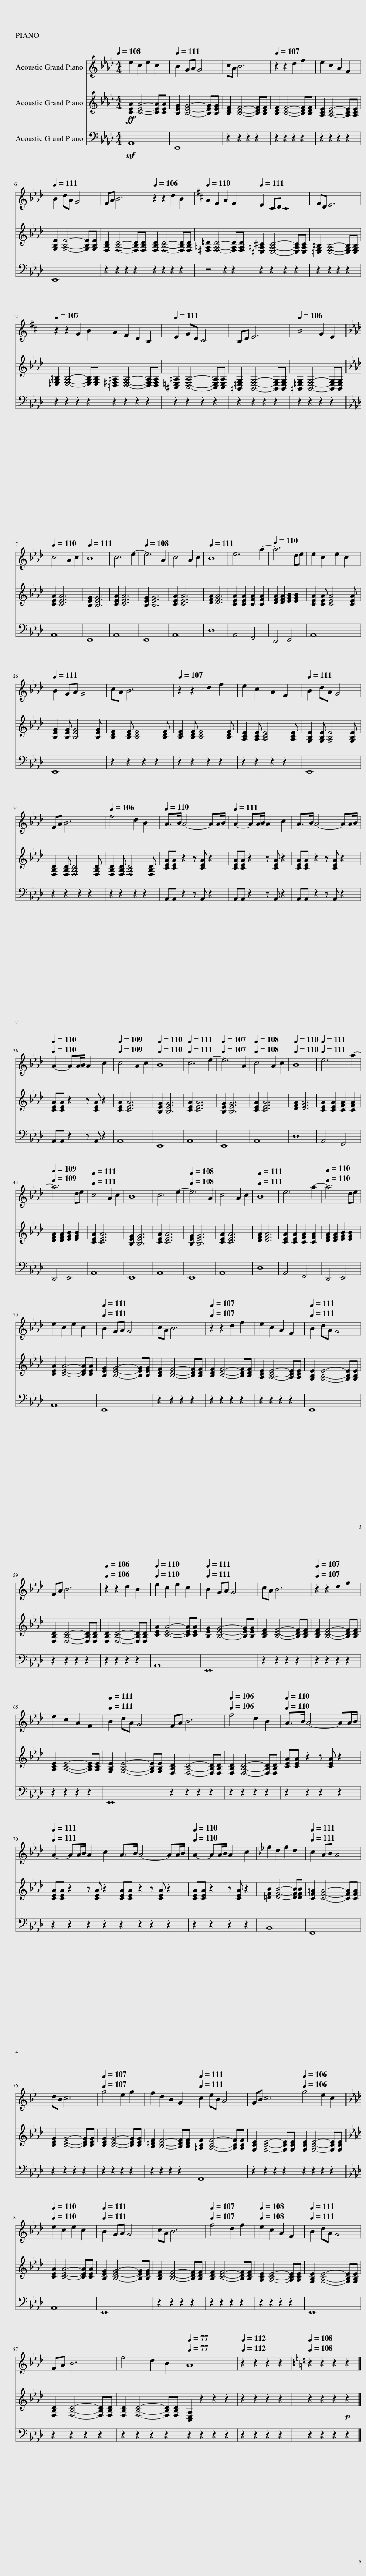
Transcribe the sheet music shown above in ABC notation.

X:1
%%score 1 2 3
L:1/8
Q:1/4=108
M:4/4
I:linebreak $
K:Ab
V:1 treble
V:2 treble
V:3 bass
V:1
 e2 c2 e2 c2 |[Q:1/4=111] B2 GA G4 | cA B6 |[Q:1/4=107] z2 z2 d2 f2 | e2 c2 A2 F2 |$ %5
[Q:1/4=111] B2 dA G4 | FA B6 |[Q:1/4=106] z2 z2 d2 B2 |[K:D][Q:1/4=110] A2 F2 A2 F2 |[Q:1/4=111] E2 CD C4 | %10
 FD E6 |$[Q:1/4=107] z2 z2 G2 B2 | A2 F2 D2 B,2 |[Q:1/4=111] E2 GD C4 | B,D E6 | %15
[Q:1/4=106] B4 G2 E2 ||$[K:Ab][Q:1/4=110] c4 A2 c2 |[Q:1/4=111] B8 | c6 e2- |[Q:1/4=108] e6 A2 | %20
 c4 A2 c2 |[Q:1/4=111] B8 | e6 a2- |[Q:1/4=110] a6 de | e2 c2 e2 c2 |$ %25
[Q:1/4=111] B2 GA G4 | cA B6 |[Q:1/4=107] z2 z2 d2 f2 | e2 c2 A2 F2 |[Q:1/4=111] B2 dA G4 |$ %30
 FA B6 |[Q:1/4=106] f4 d2 B2 |[Q:1/4=110] A>B A4- AA/B/ |[Q:1/4=111] A2- AA/B/ A2 c2 | A>B A4- AA/B/ |$ %35
[Q:1/4=110][Q:1/4=110] A2- AA/B/ A2 c2 |[Q:1/4=109][Q:1/4=109] c4 A2 c2 |[Q:1/4=110][Q:1/4=110] B8 |[Q:1/4=111][Q:1/4=111] c6 e2- |[Q:1/4=107][Q:1/4=107] e6 A2 | %40
[Q:1/4=108][Q:1/4=108] c4 A2 c2 |[Q:1/4=110][Q:1/4=110] B8 |[Q:1/4=111][Q:1/4=111] e6 a2- |$[Q:1/4=109][Q:1/4=109] a6 de |[Q:1/4=111][Q:1/4=111] c4 A2 c2 | %45
 B8 | c6 e2- |[Q:1/4=108][Q:1/4=108] e6 A2 | c4 A2 c2 |[Q:1/4=111][Q:1/4=111] B8 | %50
 e6 a2- |[Q:1/4=110][Q:1/4=110] a6 de |$ e2 c2 e2 c2 |[Q:1/4=111][Q:1/4=111] B2 GA G4 | cA B6 | %55
[Q:1/4=107][Q:1/4=107] z2 z2 d2 f2 | e2 c2 A2 F2 |[Q:1/4=111][Q:1/4=111] B2 dA G4 |$ FA B6 |[Q:1/4=106][Q:1/4=106] z2 z2 d2 B2 | %60
[Q:1/4=110][Q:1/4=110] e2 c2 e2 c2 |[Q:1/4=111][Q:1/4=111] B2 GA G4 | cA B6 |[Q:1/4=107][Q:1/4=107] z2 z2 d2 f2 |$ e2 c2 A2 F2 | %65
[Q:1/4=111][Q:1/4=111] B2 dA G4 | FA B6 |[Q:1/4=106][Q:1/4=106] f4 d2 B2 |[Q:1/4=110][Q:1/4=110] A>B A4- AA/B/ |$[Q:1/4=111][Q:1/4=111] A2- AA/B/ A2 c2 | %70
 A>B A4- AA/B/ |[Q:1/4=110][Q:1/4=110] A2- AA/B/ A2 c2 |[K:Bb] f2 d2 f2 d2 |[Q:1/4=111][Q:1/4=111] c2 AB A4 |$ dB c6 | %75
[Q:1/4=107][Q:1/4=107] g4 e2 g2 | f2 d2 B2 G2 |[Q:1/4=111][Q:1/4=111] c2 eB A4 | GB c6 |[Q:1/4=106][Q:1/4=106] g4 e2 c2 ||$ %80
[K:Ab][Q:1/4=110][Q:1/4=110] e2 c2 e2 c2 |[Q:1/4=111][Q:1/4=111] B2 GA G4 | cA B6 |[Q:1/4=107][Q:1/4=107] f4 d2 f2 |[Q:1/4=108][Q:1/4=108] e2 c2 A2 F2 | %85
[Q:1/4=111][Q:1/4=111] B2 dA G4 |$ FA B6 | f4 d2 B2 |[Q:1/4=77][Q:1/4=77] A8 |[Q:1/4=112][Q:1/4=112] z2 z2 z2 z2 | %90
[K:C][Q:1/4=108][Q:1/4=108] z2 z2 z2 z2 |] %91
V:2
!ff! [CEA]2 [CEA]4- [CEA][CEA] | [B,EG]2 [B,EG]4- [B,EG][B,EG] | [B,DF]2 [B,DF]4- [B,DF][B,DF] | [B,DF]2 [B,DF]4- [B,DF][B,DF] | [A,CE]2 [A,CE]4- [A,CE][A,CE] |$ %5
 [G,B,E]2 [G,B,E]4- [G,B,E][G,B,E] | [F,B,D]2 [F,B,D]4- [F,B,D][F,B,D] | [F,B,D]2 [F,B,D]4- [F,B,D][F,B,D] | [^F,=A,=D]2 [F,A,D]4- [F,A,D][F,A,D] | [=E,=A,^C]2 [E,A,C]4- [E,A,C][E,A,C] | %10
 [=E,G,=B,]2 [E,G,B,]4- [E,G,B,][E,G,B,] |$ [=E,G,=B,]2 [E,G,B,]4- [E,G,B,][E,G,B,] | [=D,^F,=A,]2 [D,F,A,]4- [D,F,A,][D,F,A,] | [^C,=E,=A,]2 [C,E,A,]4- [C,E,A,][C,E,A,] | [=B,,=E,G,]2 [B,,E,G,]4- [B,,E,G,][B,,E,G,] | %15
 [=B,,=E,G,]2 [B,,E,G,]4- [B,,E,G,][B,,E,G,] ||$ [CEA]2 [CEA]6 | [B,EG]2 [B,EG]6 | [CEA]2 [CEA]6 | [B,EG]2 [B,EG]6 | %20
 [CEA]2 [CEA]6 | [DFA]2 [DFA]6 | [CEA]2 [CEA]2 [CFA]2 [CFA]2 | [DFA]2 [DFA]2 [EGB]2 [EGB]2 | [CEA]2 [CEA] [CEA]4 [CEA] |$ %25
 [B,EG]2 [B,EG] [B,EG]4 [B,EG] | [B,DF]2 [B,DF] [B,DF]4 [B,DF] | [B,DF]2 [B,DF] [B,DF]4 [B,DF] | [A,CE]2 [A,CE] [A,CE]4 [A,CE] | [G,B,E]2 [G,B,E] [G,B,E]4 [G,B,E] |$ %30
 [F,B,D]2 [F,B,D] [F,B,D]4 [F,B,D] | [F,B,D]2 [F,B,D] [F,B,D]4 [F,B,D] | [CEA][CEA] z2 z [CEA] z2 | [CEA][CEA] z2 z [CEA] z2 | [CEA][CEA] z2 z [CEA] z2 |$ %35
 [CEA][CEA] z2 z [CEA] z2 | [CEA]2 [CEA]6 | [B,EG]2 [B,EG]6 | [CEA]2 [CEA]6 | [B,EG]2 [B,EG]6 | %40
 [CEA]2 [CEA]6 | [DFA]2 [DFA]6 | [CEA]2 [CEA]2 [CFA]2 [CFA]2 |$ [DFA]2 [DFA]2 [EGB]2 [EGB]2 | [CEA]2 [CEA]6 | %45
 [B,EG]2 [B,EG]6 | [CEA]2 [CEA]6 | [B,EG]2 [B,EG]6 | [CEA]2 [CEA]6 | [DFA]2 [DFA]6 | %50
 [CEA]2 [CEA]2 [CFA]2 [CFA]2 | [DFA]2 [DFA]2 [EGB]2 [EGB]2 |$ [CEA]2 [CEA]4- [CEA][CEA] | [B,EG]2 [B,EG]4- [B,EG][B,EG] | [B,DF]2 [B,DF]4- [B,DF][B,DF] | %55
 [B,DF]2 [B,DF]4- [B,DF][B,DF] | [A,CE]2 [A,CE]4- [A,CE][A,CE] | [G,B,E]2 [G,B,E]4- [G,B,E][G,B,E] |$ [F,B,D]2 [F,B,D]4- [F,B,D][F,B,D] | [F,B,D]2 [F,B,D]4- [F,B,D][F,B,D] | %60
 [CEA]2 [CEA]4- [CEA][CEA] | [B,EG]2 [B,EG]4- [B,EG][B,EG] | [B,DF]2 [B,DF]4- [B,DF][B,DF] | [B,DF]2 [B,DF]4- [B,DF][B,DF] |$ [A,CE]2 [A,CE]4- [A,CE][A,CE] | %65
 [G,B,E]2 [G,B,E]4- [G,B,E][G,B,E] | [F,B,D]2 [F,B,D]4- [F,B,D][F,B,D] | [F,B,D]2 [F,B,D]4- [F,B,D][F,B,D] | [CEA][CEA] z2 z [CEA] z2 |$ [CEA][CEA] z2 z [CEA] z2 | %70
 [CEA][CEA] z2 z [CEA] z2 | [CEA][CEA] z2 z [CEA] z2 | [=DFB]2 [DFB]4- [DFB][DFB] | [CF=A]2 [CFA]4- [CFA][CFA] |$ [CEG]2 [CEG]4- [CEG][CEG] | %75
 [CEG]2 [CEG]4- [CEG][CEG] | [B,=DF]2 [B,DF]4- [B,DF][B,DF] | [=A,CF]2 [A,CF]4- [A,CF][A,CF] | [G,CE]2 [G,CE]4- [G,CE][G,CE] | [G,CE]2 [G,CE]4- [G,CE][G,CE] ||$ %80
 [CEA]2 [CEA]4- [CEA][CEA] | [B,EG]2 [B,EG]4- [B,EG][B,EG] | [B,DF]2 [B,DF]4- [B,DF][B,DF] | [B,DF]2 [B,DF]4- [B,DF][B,DF] | [A,CE]2 [A,CE]4- [A,CE][A,CE] | %85
 [G,B,E]2 [G,B,E]4- [G,B,E][G,B,E] |$ [F,B,D]2 [F,B,D]4- [F,B,D][F,B,D] | [F,B,D]2 [F,B,D]4- [F,B,D][F,B,D] | [C,E,A,]2 z2 z2 z2 | z2 z2 z2 z2 | %90
 z2 z2 z2!p! z2 |] %91
V:3
!mf! A,,8 | E,,8 | z2 z2 z2 z2 | z2 z2 z2 z2 | z2 z2 z2 z2 |$ %5
 E,,8 | z2 z2 z2 z2 | z2 z2 z2 z2 | z4 z2 z2 | z2 z2 z2 z2 | %10
 z2 z2 z2 z2 |$ z2 z2 z2 z2 | z2 z2 z2 z2 | z2 z2 z2 z2 | z2 z2 z2 z2 | %15
 z2 z2 z2 z2 ||$ A,,8 | E,,8 | A,,8 | E,,8 | %20
 A,,8 | D,8 | A,,4 F,,4 | D,,4 E,,4 | A,,8 |$ %25
 E,,8 | z2 z2 z2 z2 | z2 z2 z2 z2 | z2 z2 z2 z2 | E,,8 |$ %30
 z2 z2 z2 z2 | z2 z2 z2 z2 | A,,A,, z2 z A,, z2 | A,,A,, z2 z A,, z2 | A,,A,, z2 z A,, z2 |$ %35
 A,,A,, z2 z A,, z2 | A,,8 | E,,8 | A,,8 | E,,8 | %40
 A,,8 | D,8 | A,,4 F,,4 |$ D,,4 E,,4 | A,,8 | %45
 E,,8 | A,,8 | E,,8 | A,,8 | D,8 | %50
 A,,4 F,,4 | D,,4 E,,4 |$ A,,8 | E,,8 | z2 z2 z2 z2 | %55
 z2 z2 z2 z2 | z2 z2 z2 z2 | E,,8 |$ z2 z2 z2 z2 | z2 z2 z2 z2 | %60
 A,,8 | E,,8 | z2 z2 z2 z2 | z2 z2 z2 z2 |$ z2 z2 z2 z2 | %65
 E,,8 | z2 z2 z2 z2 | z2 z2 z2 z2 | z2 z2 z2 z2 |$ z2 z2 z2 z2 | %70
 z2 z2 z2 z2 | z2 z2 z2 z2 | B,,8 | F,,8 |$ z2 z2 z2 z2 | %75
 z2 z2 z2 z2 | z2 z2 z2 z2 | F,,8 | z2 z2 z2 z2 | z2 z2 z2 z2 ||$ %80
 A,,8 | E,,8 | z2 z2 z2 z2 | z2 z2 z2 z2 | z2 z2 z2 z2 | %85
 E,,8 |$ z2 z2 z2 z2 | z2 z2 z2 z2 | z2 z2 z2 z2 | z2 z2 z2 z2 | %90
 z2 z2 z2 z2 |] %91
